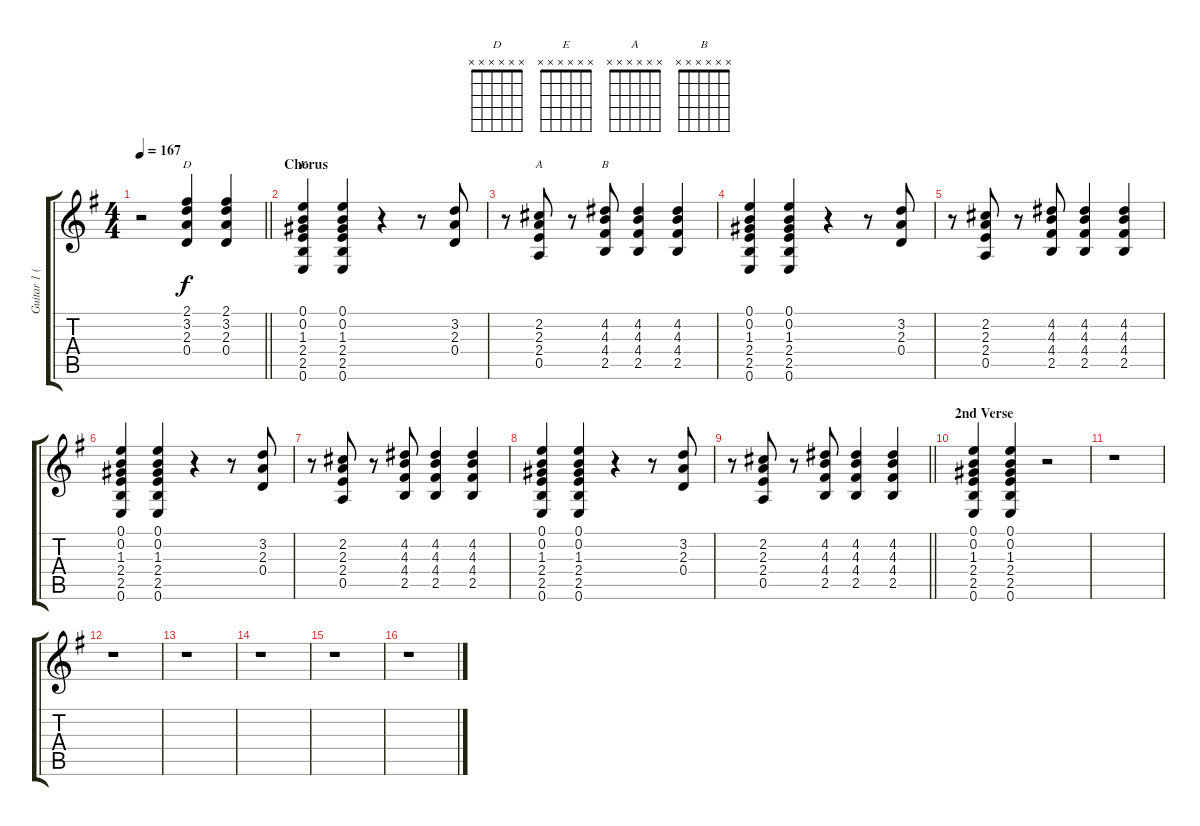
\track ("Guitar 1 (left)" "Guitar 1 (") {instrument overdrivenguitar}
\staff {score tabs}
\tuning (E4 B3 G3 D3 A2 E2) {hide}
\chord ("D" x x x x x x)
\chord ("E" x x x x x x)
\chord ("A" x x x x x x)
\chord ("B" x x x x x x)
\ts (4 4)
\tempo 167
\clef g2
\barLineRight lightlight
\ks eminor
r.2{dy f} (2.1 3.2 2.3 0.4).4{ch "D"} (2.1 3.2 2.3 0.4).4 |
\section ("" "Chorus")
(0.1 0.2 1.3 2.4 2.5 0.6).4{ch "E"} (0.1 0.2 1.3 2.4 2.5 0.6).4 r.4 r.8 (3.2 2.3 0.4).8 |
r.8 (2.2 2.3 2.4 0.5).8{ch "A"} r.8 (4.2 4.3 4.4 2.5).8{ch "B"} (4.2 4.3 4.4 2.5).4 (4.2 4.3 4.4 2.5).4 |
(0.1 0.2 1.3 2.4 2.5 0.6).4 (0.1 0.2 1.3 2.4 2.5 0.6).4 r.4 r.8 (3.2 2.3 0.4).8 |
r.8 (2.2 2.3 2.4 0.5).8 r.8 (4.2 4.3 4.4 2.5).8 (4.2 4.3 4.4 2.5).4 (4.2 4.3 4.4 2.5).4 |
(0.1 0.2 1.3 2.4 2.5 0.6).4 (0.1 0.2 1.3 2.4 2.5 0.6).4 r.4 r.8 (3.2 2.3 0.4).8 |
r.8 (2.2 2.3 2.4 0.5).8 r.8 (4.2 4.3 4.4 2.5).8 (4.2 4.3 4.4 2.5).4 (4.2 4.3 4.4 2.5).4 |
(0.1 0.2 1.3 2.4 2.5 0.6).4 (0.1 0.2 1.3 2.4 2.5 0.6).4 r.4 r.8 (3.2 2.3 0.4).8 |
\barLineRight lightlight
r.8 (2.2 2.3 2.4 0.5).8 r.8 (4.2 4.3 4.4 2.5).8 (4.2 4.3 4.4 2.5).4 (4.2 4.3 4.4 2.5).4 |
\section ("" "2nd Verse")
(0.1 0.2 1.3 2.4 2.5 0.6).4 (0.1 0.2 1.3 2.4 2.5 0.6).4 r.2 |
r.1 |
r.1 |
r.1 |
r.1 |
r.1 |
r.1
